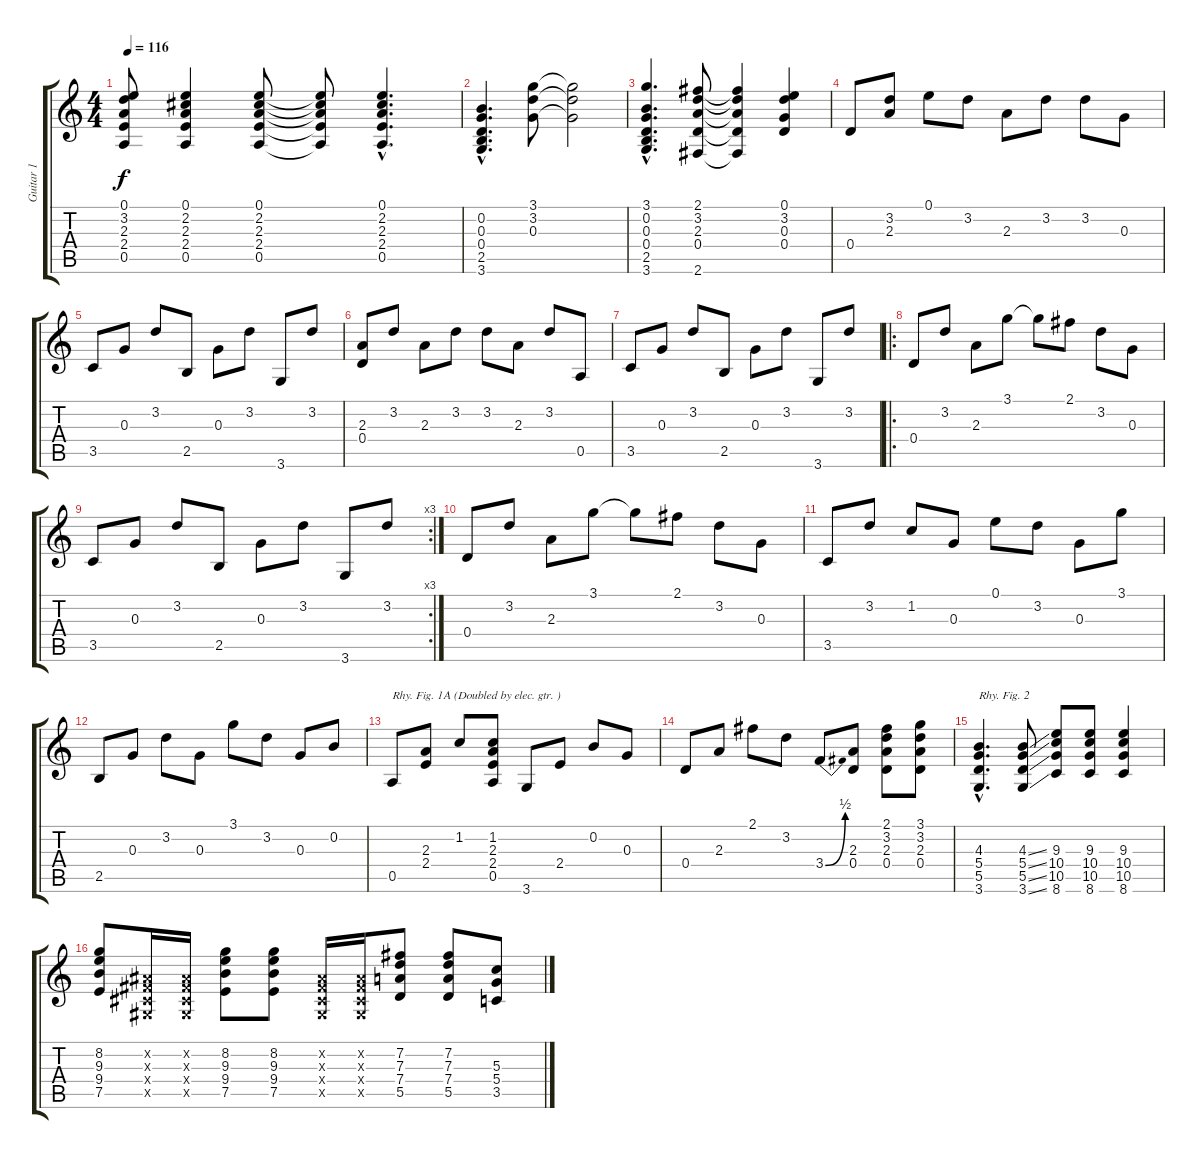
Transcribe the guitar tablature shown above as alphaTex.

\track ("Guitar 1" "Guitar 1") {instrument acousticguitarnylon}
\staff {score tabs}
\tuning (E4 B3 G3 D3 A2 E2) {hide}
\ts (4 4)
\tempo 116
\clef g2
\ks c
(0.1 3.2 2.3 2.4 0.5).8{dy f} (0.1 2.2 2.3 2.4 0.5).4 (0.1 2.2 2.3 2.4 0.5).8 (0.1{t} 2.2{t} 2.3{t} 2.4{t} 0.5{t}).8 (0.1{hac} 2.2{hac} 2.3{hac} 2.4{hac} 0.5{hac}).4{d} |
(0.2{hac} 0.3{hac} 0.4{hac} 2.5{hac} 3.6{hac}).4{d} (3.1 3.2 0.3).8 (3.1{t} 3.2{t} 0.3{t}).2 |
(3.1{hac} 0.2{hac} 0.3{hac} 0.4{hac} 2.5{hac} 3.6{hac}).4{d} (2.1 3.2 2.3 0.4 2.6).8 (2.1{t} 3.2{t} 2.3{t} 0.4{t} 2.6{t}).4 (0.1 3.2 0.3 0.4).4 |
0.4.8 (3.2 2.3).8 0.1.8 3.2.8 2.3.8 3.2.8 3.2.8 0.3.8 |
3.5.8 0.3.8 3.2.8 2.5.8 0.3.8 3.2.8 3.6.8 3.2.8 |
(2.3 0.4).8 3.2.8 2.3.8 3.2.8 3.2.8 2.3.8 3.2.8 0.5.8 |
3.5.8 0.3.8 3.2.8 2.5.8 0.3.8 3.2.8 3.6.8 3.2.8 |
\ro
0.4.8 3.2.8 2.3.8 3.1.8 3.1{t}.8 2.1.8 3.2.8 0.3.8 |
\rc 3
3.5.8 0.3.8 3.2.8 2.5.8 0.3.8 3.2.8 3.6.8 3.2.8 |
0.4.8 3.2.8 2.3.8 3.1.8 3.1{t}.8 2.1.8 3.2.8 0.3.8 |
3.5.8 3.2.8 1.2.8 0.3.8 0.1.8 3.2.8 0.3.8 3.1.8 |
2.5.8 0.3.8 3.2.8 0.3.8 3.1.8 3.2.8 0.3.8 0.2.8 |
0.5.8{txt "Rhy. Fig. 1A (Doubled by elec. gtr. )"} (2.3 2.4).8 1.2.8 (1.2 2.3 2.4 0.5).8 3.6.8 2.4.8 0.2.8 0.3.8 |
0.4.8 2.3.8 2.1.8 3.2.8 3.4{be (bend 0 0 60 2)}.8 (2.3 0.4).8 (2.1 3.2 2.3 0.4).8 (3.1 3.2 2.3 0.4).8 |
(4.3{hac} 5.4{hac} 5.5{hac} 3.6{hac}).4{d txt "Rhy. Fig. 2"} (4.3{ss} 5.4{ss} 5.5{ss} 3.6{ss}).8 (9.3 10.4 10.5 8.6).8 (9.3 10.4 10.5 8.6).8 (9.3 10.4 10.5 8.6).4 |
(8.2 9.3 9.4 7.5).8 (-1.2{x} -1.3{x} -1.4{x} -1.5{x}).16 (-1.2{x} -1.3{x} -1.4{x} -1.5{x}).16 (8.2 9.3 9.4 7.5).8 (8.2 9.3 9.4 7.5).8 (-1.2{x} -1.3{x} -1.4{x} -1.5{x}).16 (-1.2{x} -1.3{x} -1.4{x} -1.5{x}).16 (7.2 7.3 7.4 5.5).8 (7.2 7.3 7.4 5.5).8 (5.3 5.4 3.5).8
